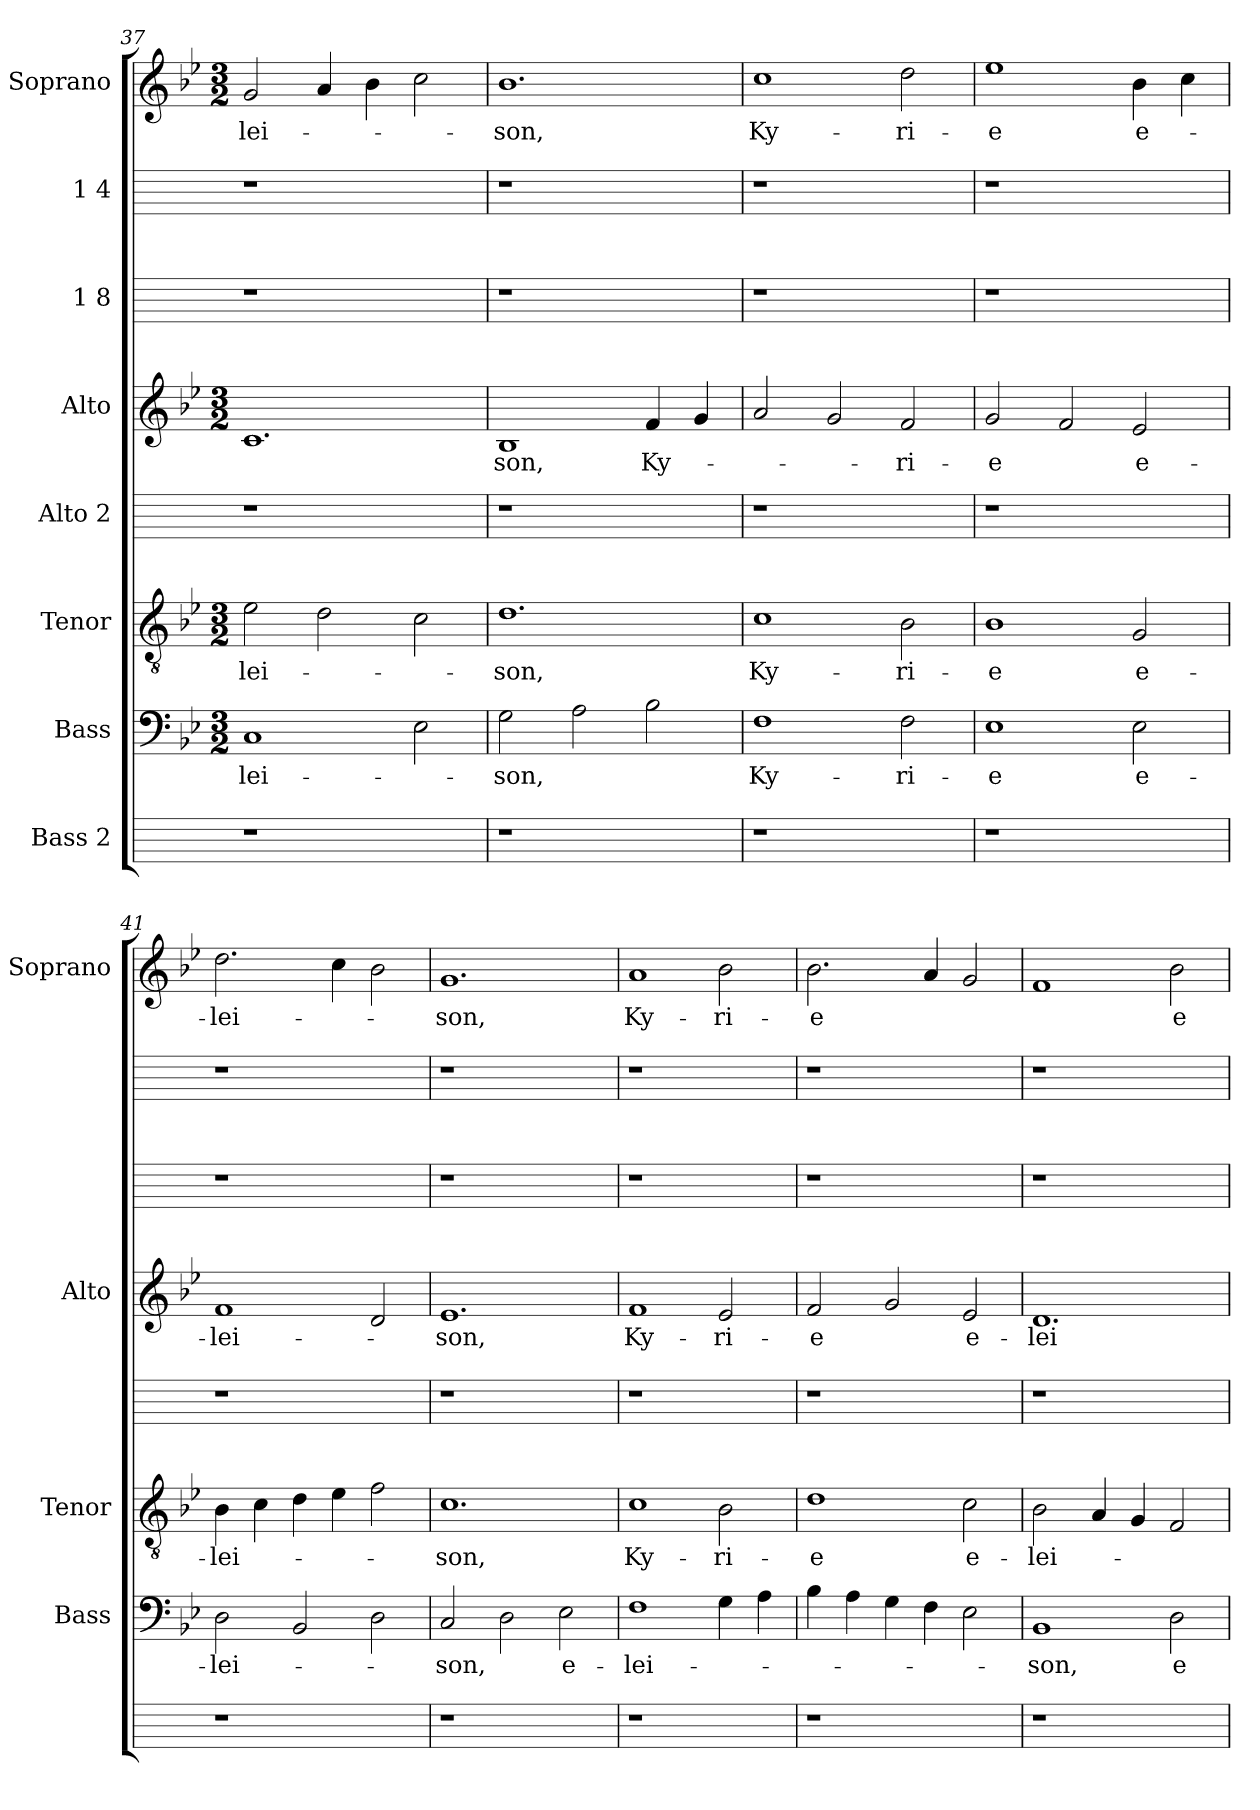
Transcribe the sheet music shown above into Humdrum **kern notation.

**kern	**kern	**text	**kern	**text	**kern	**kern	**text	**kern	**kern	**kern	**text
*part8	*part7	*part7	*part6	*part6	*part5	*part4	*part4	*part3	*part2	*part1	*part1
*staff8	*staff7	*staff7	*staff6	*staff6	*staff5	*staff4	*staff4	*staff3	*staff2	*staff1	*staff1
*I"Bass 2	*I"Bass	*	*I"Tenor	*	*I"Alto 2	*I"Alto	*	*I"1 8	*I"1 4	*I"Soprano	*
*	*I'Bass	*	*I'Tenor	*	*	*I'Alto	*	*	*	*I'Soprano	*
*	*clefF4	*	*clefGv2	*	*	*clefG2	*	*	*	*clefG2	*
*	*k[b-e-]	*	*k[b-e-]	*	*	*k[b-e-]	*	*	*	*k[b-e-]	*
*	*B-:	*	*B-:	*	*	*B-:	*	*	*	*B-:	*
*	*M3/2	*	*M3/2	*	*	*M3/2	*	*	*	*M3/2	*
=37	=37	=37	=37	=37	=37	=37	=37	=37	=37	=37	=37
!	!	!LO:LY:b:cj	!	!LO:LY:b:cj	!	!	!	!	!	!	!LO:LY:b:cj
1r	1C	-lei-	2e-\	-lei-	1r	1.c	.	1r	1r	2g/	-lei-
.	.	.	2d\	.	.	.	.	.	.	4a/	.
.	.	.	.	.	.	.	.	.	.	4b-\	.
2ryy	2E-\	.	2c\	.	2ryy	.	.	2ryy	2ryy	2cc\	.
!!LO:LB:g=z
=38	=38	=38	=38	=38	=38	=38	=38	=38	=38	=38	=38
!	!	!LO:LY:b	!	!LO:LY:b:cj	!	!	!LO:LY:b:cj	!	!	!	!LO:LY:b:cj
1r	2G\	-son,	1.d	-son,	1r	1B-	-son,	1r	1r	1.b-	-son,
.	2A\	.	.	.	.	.	.	.	.	.	.
!	!	!	!	!	!	!	!LO:LY:b:cj	!	!	!	!
2ryy	2B-\	.	.	.	2ryy	4f/	Ky-	2ryy	2ryy	.	.
.	.	.	.	.	.	4g/	.	.	.	.	.
=39	=39	=39	=39	=39	=39	=39	=39	=39	=39	=39	=39
!	!	!LO:LY:b:cj	!	!LO:LY:b:cj	!	!	!	!	!	!	!LO:LY:b:cj
1r	1F	Ky-	1c	Ky-	1r	2a/	.	1r	1r	1cc	Ky-
.	.	.	.	.	.	2g/	.	.	.	.	.
!	!	!LO:LY:b:cj	!	!LO:LY:b:cj	!	!	!LO:LY:b:cj	!	!	!	!LO:LY:b:cj
2ryy	2F\	-ri-	2B-\	-ri-	2ryy	2f/	-ri-	2ryy	2ryy	2dd\	-ri-
=40	=40	=40	=40	=40	=40	=40	=40	=40	=40	=40	=40
!	!	!LO:LY:b:rj	!	!LO:LY:b:rj	!	!	!LO:LY:b:cj	!	!	!	!LO:LY:b:rj
1r	1E-	-e	1B-	-e	1r	2g/	-e	1r	1r	1ee-	-e
.	.	.	.	.	.	2f/	.	.	.	.	.
!	!	!LO:LY:b:cj	!	!LO:LY:b:cj	!	!	!LO:LY:b:cj	!	!	!	!LO:LY:b:cj
2ryy	2E-\	e-	2G/	e-	2ryy	2e-/	e-	2ryy	2ryy	4b-\	e-
.	.	.	.	.	.	.	.	.	.	4cc\	.
=41	=41	=41	=41	=41	=41	=41	=41	=41	=41	=41	=41
!	!	!LO:LY:b:cj	!	!LO:LY:b:cj	!	!	!LO:LY:b:cj	!	!	!	!LO:LY:b:cj
1r	2D\	-lei-	4B-\	-lei-	1r	1f	-lei-	1r	1r	2.dd\	-lei-
.	.	.	4c\	.	.	.	.	.	.	.	.
.	2BB-/	.	4d\	.	.	.	.	.	.	.	.
.	.	.	4e-\	.	.	.	.	.	.	4cc\	.
2ryy	2D\	.	2f\	.	2ryy	2d/	.	2ryy	2ryy	2b-\	.
=42	=42	=42	=42	=42	=42	=42	=42	=42	=42	=42	=42
!	!	!LO:LY:b	!	!LO:LY:b:cj	!	!	!LO:LY:b:cj	!	!	!	!LO:LY:b:cj
1r	2C/	-son,	1.c	-son,	1r	1.e-	-son,	1r	1r	1.g	-son,
.	2D\	.	.	.	.	.	.	.	.	.	.
!	!	!LO:LY:b:cj	!	!	!	!	!	!	!	!	!
2ryy	2E-\	e-	.	.	2ryy	.	.	2ryy	2ryy	.	.
=43	=43	=43	=43	=43	=43	=43	=43	=43	=43	=43	=43
!	!	!LO:LY:b:cj	!	!LO:LY:b:cj	!	!	!LO:LY:b:cj	!	!	!	!LO:LY:b:cj
1r	1F	-lei-	1c	Ky-	1r	1f	Ky-	1r	1r	1a	Ky-
!	!	!	!	!LO:LY:b:cj	!	!	!LO:LY:b:cj	!	!	!	!LO:LY:b:cj
2ryy	4G\	.	2B-\	-ri-	2ryy	2e-/	-ri-	2ryy	2ryy	2b-\	-ri-
.	4A\	.	.	.	.	.	.	.	.	.	.
=44	=44	=44	=44	=44	=44	=44	=44	=44	=44	=44	=44
!	!	!	!	!LO:LY:b:rj	!	!	!LO:LY:b:cj	!	!	!	!LO:LY:b:cj
1r	4B-\	.	1d	-e	1r	2f/	-e	1r	1r	2.b-\	-e
.	4A\	.	.	.	.	.	.	.	.	.	.
.	4G\	.	.	.	.	2g/	.	.	.	.	.
.	4F\	.	.	.	.	.	.	.	.	4a/	.
!	!	!	!	!LO:LY:b:cj	!	!	!LO:LY:b:cj	!	!	!	!
2ryy	2E-\	.	2c\	e-	2ryy	2e-/	e-	2ryy	2ryy	2g/	.
!!LO:LB:g=z
=45	=45	=45	=45	=45	=45	=45	=45	=45	=45	=45	=45
!	!	!LO:LY:b:cj	!	!LO:LY:b:cj	!	!	!LO:LY:b:cj	!	!	!	!
1r	1BB-	-son,	2B-\	-lei-	1r	1.d	-lei-	1r	1r	1f	.
.	.	.	4A/	.	.	.	.	.	.	.	.
.	.	.	4G/	.	.	.	.	.	.	.	.
!	!	!LO:LY:b:cj	!	!	!	!	!	!	!	!	!LO:LY:b:cj
2ryy	2D\	e-	2F/	.	2ryy	.	.	2ryy	2ryy	2b-\	e-
=	=	=	=	=	=	=	=	=	=	=	=
*-	*-	*-	*-	*-	*-	*-	*-	*-	*-	*-	*-
